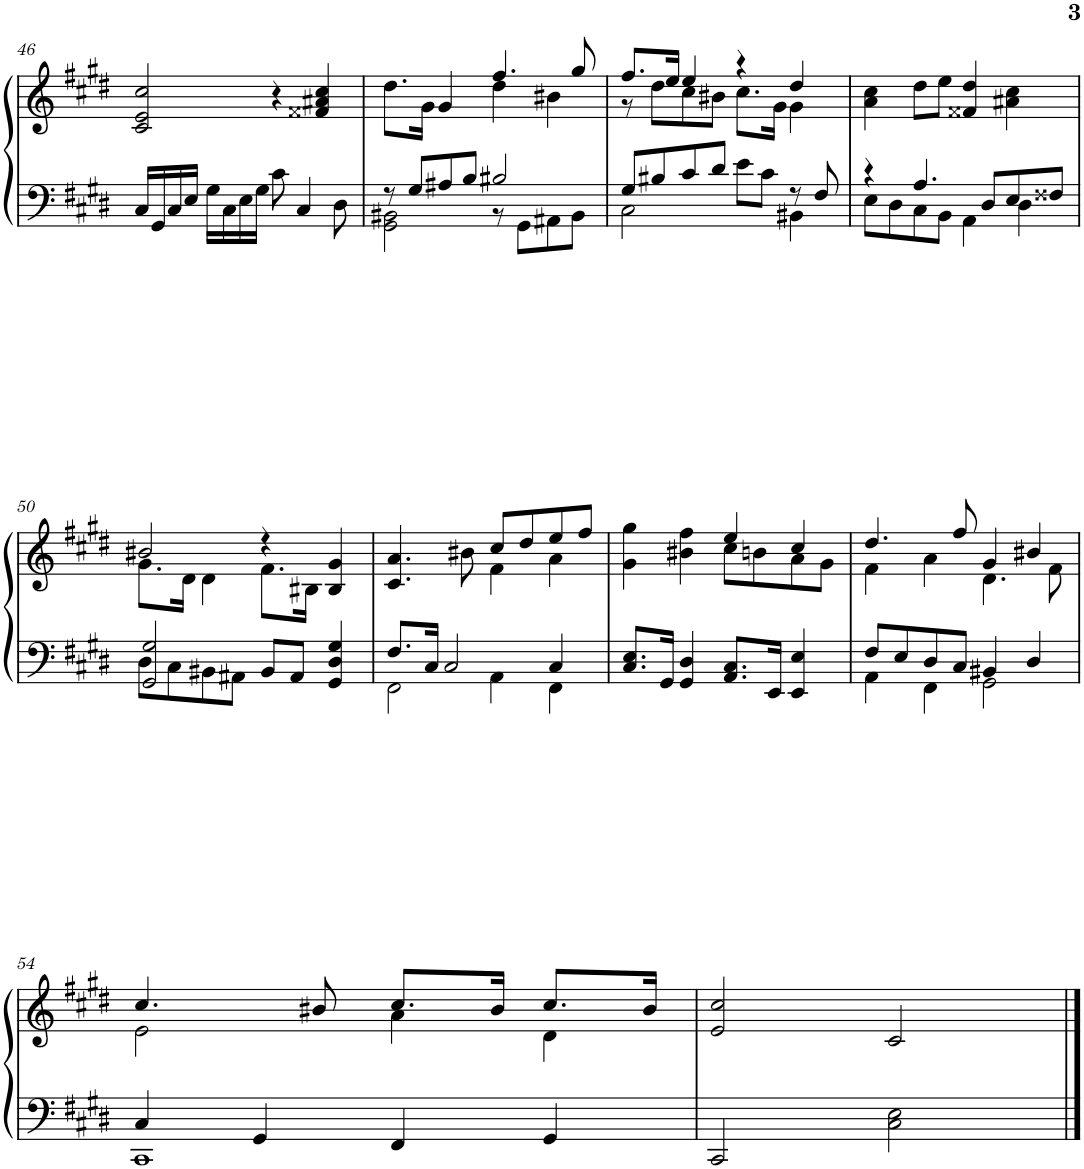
**kern	**kern
*part1	*part1
*staff2	*staff1
*I"Piano	*
*I'Pno.	*
!!LO:PB:g=z
*clefF4	*clefG2
*k[f#c#g#d#]	*k[f#c#g#d#]
*M4/4	*M4/4
=46	=46
16C#/LL	2c#/ 2e/ 2cc#/
16GG#/	.
16C#/	.
16E/JJ	.
16G#\LL	.
16C#\	.
16E\	.
16G#\JJ	.
8c#\	4r
4C#/	.
.	4f##X/ 4a#X/ 4cc#/
8D#\	.
=47	=47
*^	*^
8r	2GG#\ 2BB#X\	8.dd#\L	2ryy
8G#/L	.	.	.
.	.	16g#\Jk	.
8A#X/	.	4g#/	.
8B/J	.	.	.
2B#X/	8r	4.ff#/	4dd#\
.	8GG#\L	.	.
.	8AA#X\	.	4b#X\
.	8BB#\J	8gg#/	.
=48	=48	=48	=48
8G#/L	2C#\	8.ff#/L	8r
8B#X/	.	.	8dd#\L
.	.	16ee/Jk	.
8c#/	.	4ee/	8cc#\
8d#/J	.	.	8b#X\J
8e\L	4ryy	4r	8.cc#\L
8c#\J	.	.	.
.	.	.	16g#\Jk
8r	4BB#X\	4dd#/	4g#\
8F#/	.	.	.
*	*	*v	*v
=49	=49	=49
4r	8E\L	4a\ 4cc#\
.	8D#\	.
4.A/	8C#\	8dd#\L
.	8BB\J	8ee\J
.	4AA\	4f##X/ 4dd#/
8D#/L	.	.
8E/	4D#\	4a#X\ 4cc#\
8F##X/J	.	.
!!LO:LB:g=z
=50	=50	=50
*	*	*^
2GG#/ 2G#/	8D#\L	2b#X/	8.g#\L
.	8C#\	.	.
.	.	.	16d#\Jk
.	8BB#X\	.	4d#\
.	8AA#X\J	.	.
8BB#/L	2ryy	4r	8.f#\L
8AA#/J	.	.	.
.	.	.	16B#X\Jk
4GG#/ 4D#/ 4G#/	.	4B#/ 4g#/	4ryy
=51	=51	=51	=51
8.F#/L	2FF#\	4.c#/ 4.a/	2ryy
16C#/Jk	.	.	.
2C#/	.	.	.
.	.	8b#X\	.
.	4AA\	8cc#/L	4f#\
.	.	8dd#/	.
4C#/	4FF#\	8ee/	4a\
.	.	8ff#/J	.
*v	*v	*	*
=52	=52	=52
8.C#/ 8.E/L	4g#\ 4gg#\	2ryy
16GG#/Jk	.	.
4GG#/ 4D#/	4b#X\ 4ff#\	.
8.AA/ 8.C#/L	4ee/	8cc#\L
.	.	8bn\
16EE/Jk	.	.
4EE/ 4E/	4cc#/	8a\
.	.	8g#\J
=53	=53	=53
*^	*	*
8F#/L	4AA\	4.dd#/	4f#\
8E/	.	.	.
8D#/	4FF#\	.	4a\
8C#/J	.	8ff#/	.
4BB#X/	2GG#\	4g#/	4.d#\
4D#/	.	4b#X/	.
.	.	.	8f#\
!!LO:LB:g=z	!!
=54	=54	=54	=54
4C#/	1CC#	4.cc#/	2e\
4GG#/	.	.	.
.	.	8b#X/	.
4FF#/	.	8.cc#/L	4a\
.	.	16b#/Jk	.
4GG#/	.	8.cc#/L	4d#\
.	.	16b#/Jk	.
*v	*v	*	*
*	*v	*v
=55	=55
2CC#/	2e/ 2cc#/
2C#\ 2E\	2c#/
==	==
*-	*-
